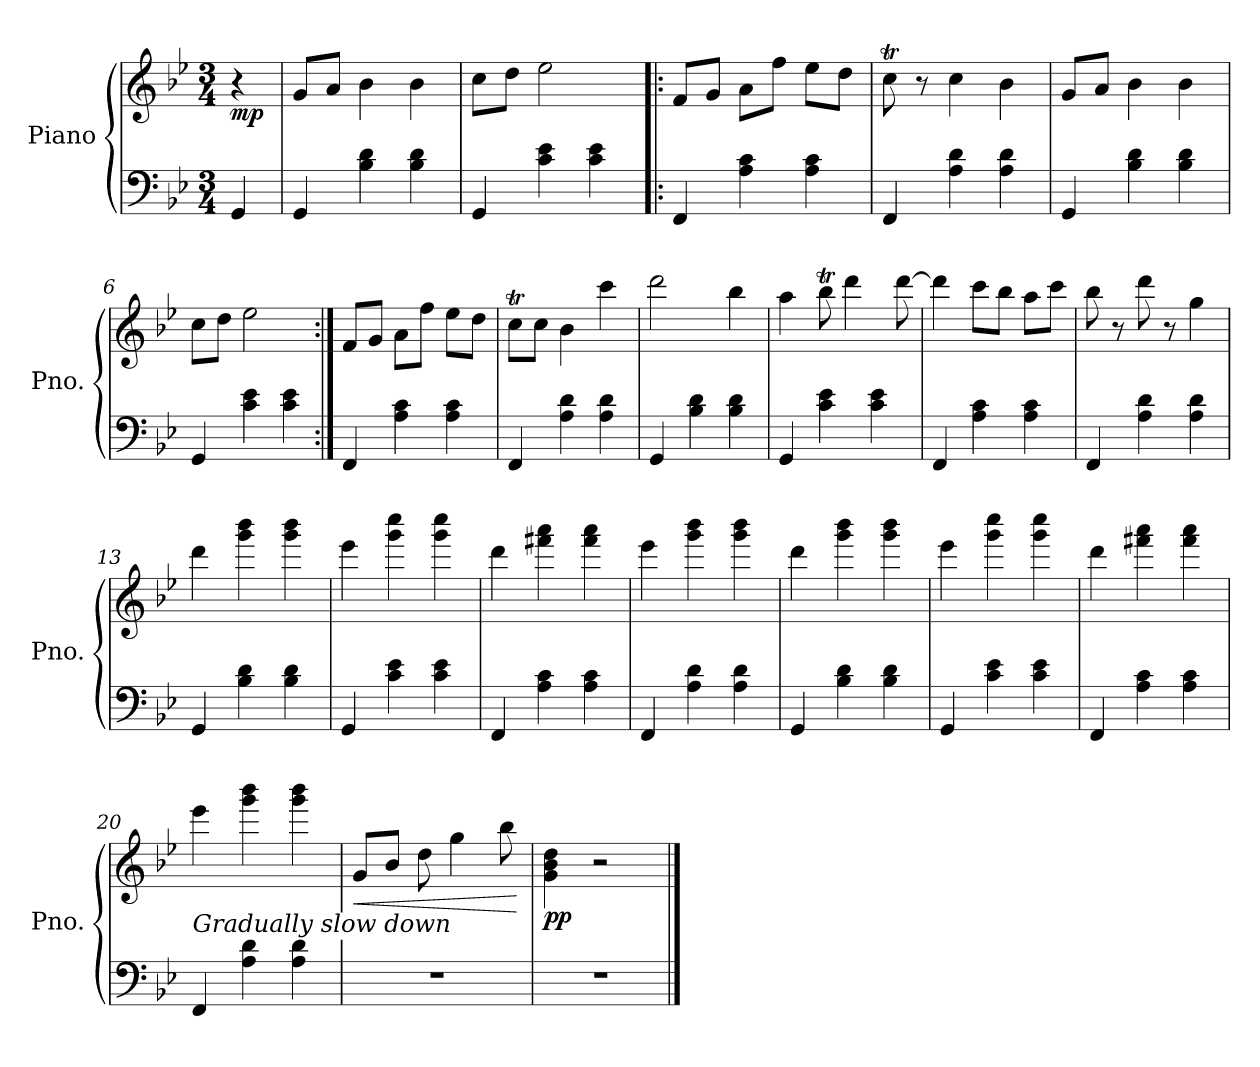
**kern	**kern	**dynam
*part1	*part1	*part1
*staff2	*staff1	*staff1/2
*I"Piano	*	*
*I'Pno.	*	*
*clefF4	*clefG2	*
*k[b-e-]	*k[b-e-]	*
*M3/4	*M3/4	*
*MM87	*MM87	*
=	=	=
!	!	!LO:DY:b
4GG/	4r	mp
=1	=1	=1
4GG/	8g/L	.
.	8a/J	.
4B-\ 4d\	4b-\	.
4B-\ 4d\	4b-\	.
=2	=2	=2
4GG/	8cc\L	.
.	8dd\J	.
4c\ 4e-\	2ee-\	.
4c\ 4e-\	.	.
=3!|:	=3!|:	=3!|:
4FF/	8f/L	.
.	8g/J	.
4A\ 4c\	8a\L	.
.	8ff\J	.
4A\ 4c\	8ee-\L	.
.	8dd\J	.
=4	=4	=4
4FF/	8ccT\	.
.	8r	.
4A\ 4d\	4cc\	.
4A\ 4d\	4b-\	.
=5	=5	=5
4GG/	8g/L	.
.	8a/J	.
4B-\ 4d\	4b-\	.
4B-\ 4d\	4b-\	.
=6	=6	=6
4GG/	8cc\L	.
.	8dd\J	.
4c\ 4e-\	2ee-\	.
4c\ 4e-\	.	.
=7:|!	=7:|!	=7:|!
4FF/	8f/L	.
.	8g/J	.
4A\ 4c\	8a\L	.
.	8ff\J	.
4A\ 4c\	8ee-\L	.
.	8dd\J	.
=8	=8	=8
4FF/	8ccT\L	.
.	8cc\J	.
4A\ 4d\	4b-\	.
4A\ 4d\	4ccc\	.
!!LO:LB:g=z
=9	=9	=9
4GG/	2ddd\	.
4B-\ 4d\	.	.
4B-\ 4d\	4bb-\	.
=10	=10	=10
4GG/	4aa\	.
4c\ 4e-\	8bb-T\	.
.	4ddd\	.
4c\ 4e-\	.	.
.	[8ddd\	.
=11	=11	=11
4FF/	4ddd\]	.
4A\ 4c\	8ccc\L	.
.	8bb-\J	.
4A\ 4c\	8aa\L	.
.	8ccc\J	.
=12	=12	=12
4FF/	8bb-\	.
.	8r	.
4A\ 4d\	8ddd\	.
.	8r	.
4A\ 4d\	4gg\	.
=13	=13	=13
4GG/	4ddd\	.
4B-\ 4d\	4ggg\ 4bbb-\	.
4B-\ 4d\	4ggg\ 4bbb-\	.
=14	=14	=14
4GG/	4eee-\	.
4c\ 4e-\	4ggg\ 4cccc\	.
4c\ 4e-\	4ggg\ 4cccc\	.
=15	=15	=15
4FF/	4ddd\	.
4A\ 4c\	4fff#X\ 4aaa\	.
4A\ 4c\	4fff#\ 4aaa\	.
=16	=16	=16
4FF/	4eee-\	.
4A\ 4d\	4ggg\ 4bbb-\	.
4A\ 4d\	4ggg\ 4bbb-\	.
=17	=17	=17
4GG/	4ddd\	.
4B-\ 4d\	4ggg\ 4bbb-\	.
4B-\ 4d\	4ggg\ 4bbb-\	.
!!LO:LB:g=z
=18	=18	=18
4GG/	4eee-\	.
4c\ 4e-\	4ggg\ 4cccc\	.
4c\ 4e-\	4ggg\ 4cccc\	.
=19	=19	=19
4FF/	4ddd\	.
4A\ 4c\	4fff#X\ 4aaa\	.
4A\ 4c\	4fff#\ 4aaa\	.
=20	=20	=20
!	!LO:TX:b:i:t=Gradually slow down	!
4FF/	4eee-\	.
4A\ 4d\	4ggg\ 4bbb-\	.
4A\ 4d\	4ggg\ 4bbb-\	.
=21	=21	=21
!	!	!LO:HP:b
2.r	8g/L	<
.	8b-/J	.
.	8dd\	.
.	4gg\	.
.	8bb-\	.
.	.	[
=22	=22	=22
!	!	!LO:DY:b
2.r	4g\ 4b-\ 4dd\	pp
.	2r	.
==	==	==
*-	*-	*-
